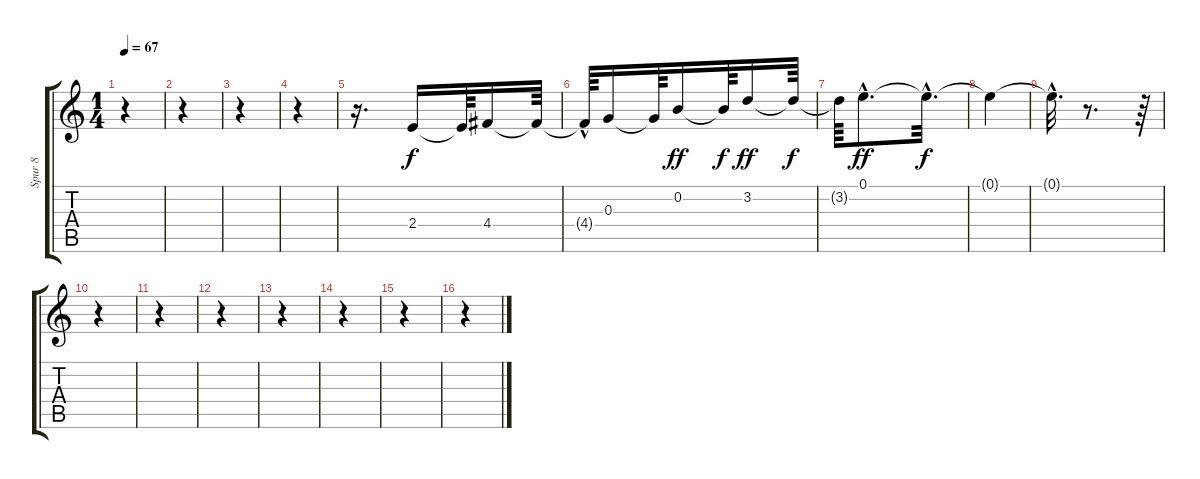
\track ("Spur 8" "Spur 8") {instrument acousticguitarnylon}
\staff {score tabs}
\tuning (E4 B3 G3 D3 A2 E2) {hide}
\ts (1 4)
\tempo 67
\clef g2
\ks c
r.4{dy f} |
r.4 |
r.4 |
r.4 |
r.16{d} 2.4.16{balance 8} 2.4{t}.64 4.4.16 4.4{t}.64 |
4.4{hac t}.64 0.3.16 0.3{t}.64 0.2.16{dy ff} 0.2{t}.64{dy f} 3.2.16{dy ff} 3.2{t}.64{dy f} |
3.2{t}.64 0.1{hac}.8{d dy ff} 0.1{hac t}.32{d dy f} |
0.1{t}.4 |
0.1{hac t}.32{d} r.8{d} r.64 |
r.4 |
r.4 |
r.4 |
r.4 |
r.4 |
r.4 |
r.4
